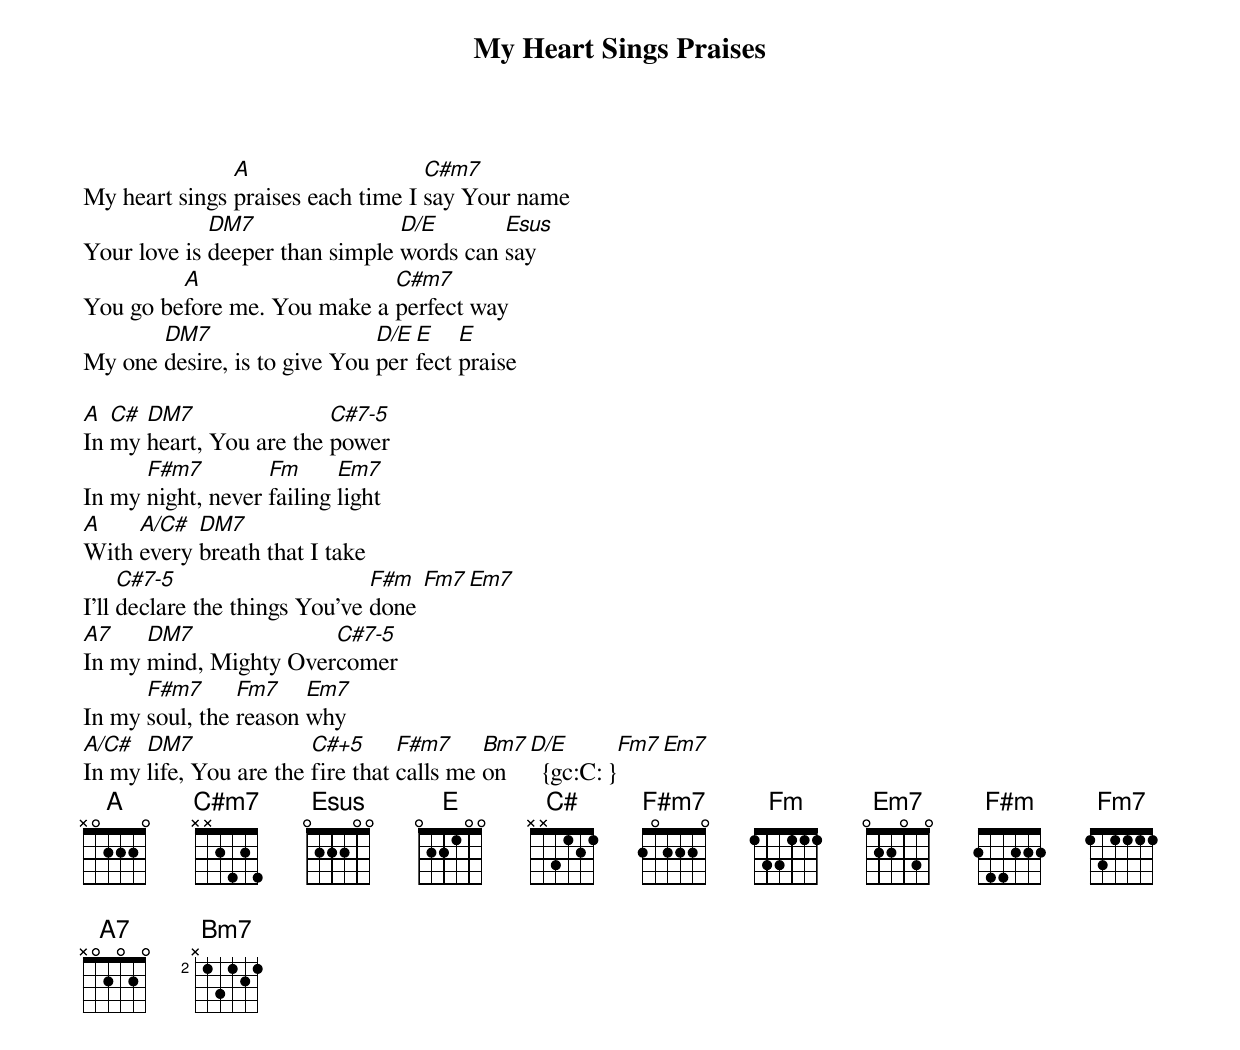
{title: My Heart Sings Praises}
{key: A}
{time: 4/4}
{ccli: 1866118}
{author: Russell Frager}
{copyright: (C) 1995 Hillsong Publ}

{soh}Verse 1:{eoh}
My heart sings [A]praises each time I [C#m7]say Your name
Your love is [DM7]deeper than simple [D/E]words can [Esus]say
You go be[A]fore me. You make a [C#m7]perfect way
My one [DM7]desire, is to give You [D/E]per[E]fect [E]praise

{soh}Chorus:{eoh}
[A]In [C#]my [DM7]heart, You are the [C#7-5]power
In my [F#m7]night, never [Fm]failing [Em7]light
[A]With [A/C#]every [DM7]breath that I take
I'll [C#7-5]declare the things You've [F#m]done [Fm7][Em7]
[A7]In my [DM7]mind, Mighty Over[C#7-5]comer
In my [F#m7]soul, the [Fm7]reason [Em7]why
[A/C#]In my [DM7]life, You are the [C#+5]fire that [F#m7]calls me [Bm7]on [D/E]  {gc:C: }[Fm7][Em7]
